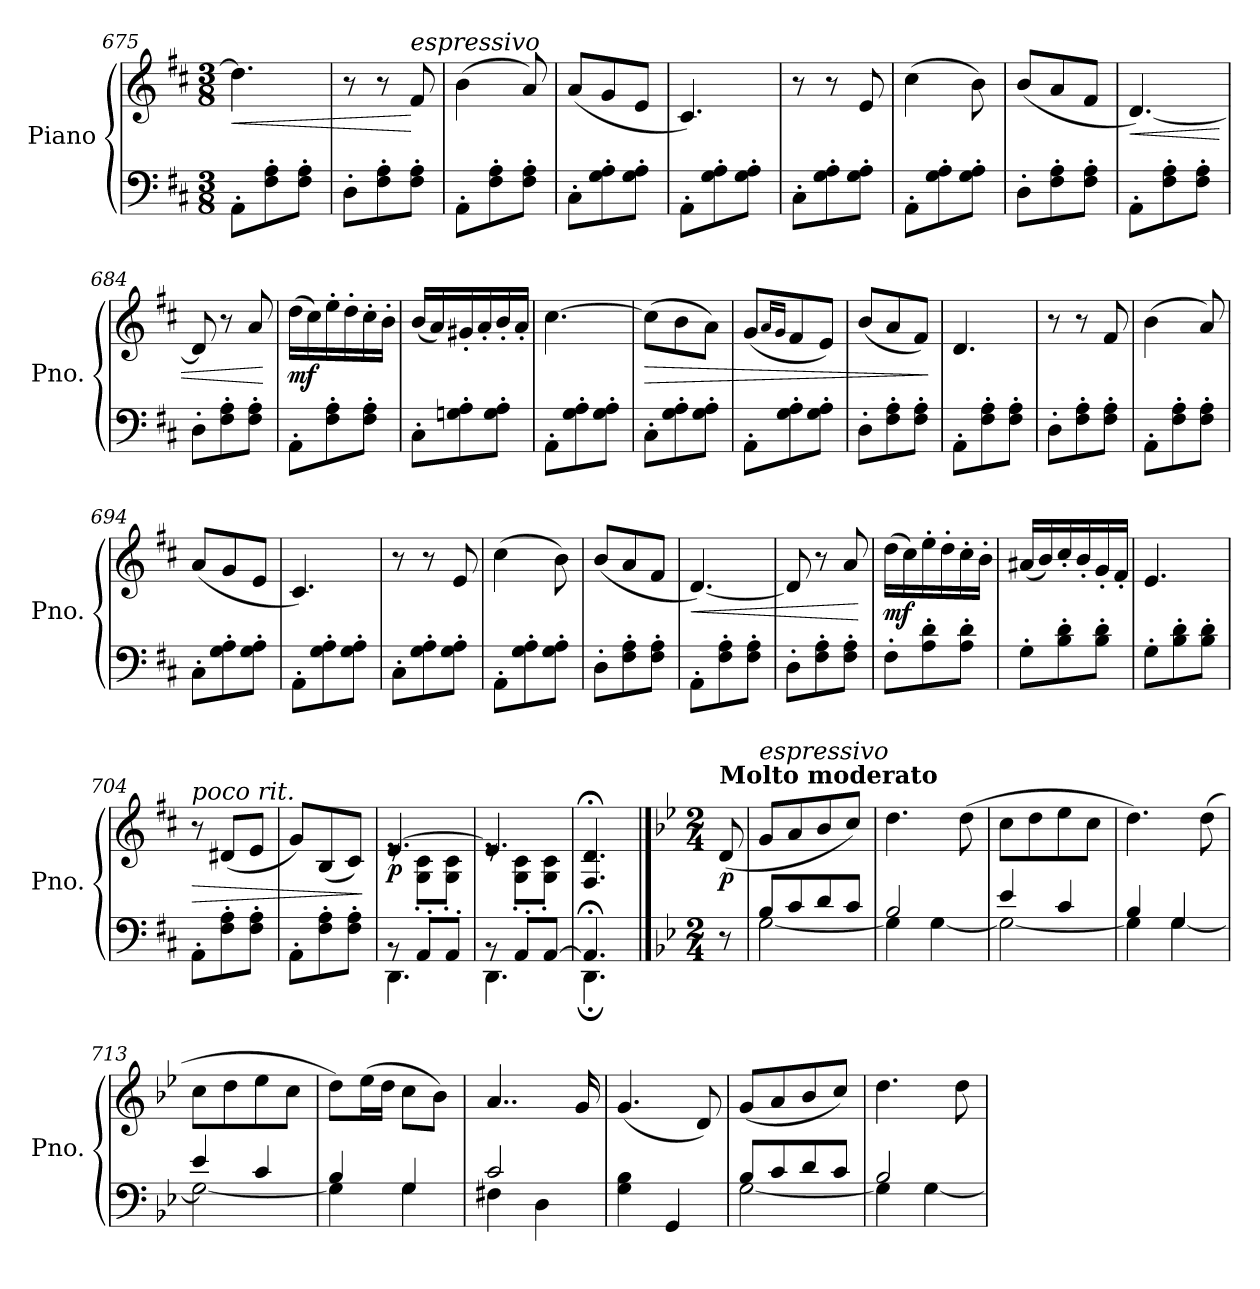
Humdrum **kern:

**kern	**kern	**dynam
*part1	*part1	*part1
*staff2	*staff1	*staff1/2
*I"Piano	*	*
*I'Pno.	*	*
*clefF4	*clefG2	*
*k[f#c#]	*k[f#c#]	*
*M3/8	*M3/8	*
=675	=675	=675
!	!	!LO:HP:b
8AA'\L	4.dd\]	<
8F#\' 8A\'	.	.
8F#\' 8A\'J	.	.
=676	=676	=676
8D'\L	8r	.
8F#\' 8A\'	8r	.
!	!LO:TX:a:i:t=espressivo	!
!	!	!LO:DY:n=1:b
8F#\' 8A\'J	8f#/	[ other-dynamics
=677	=677	=677
8AA'\L	(4b\	.
8F#\' 8A\'	.	.
8F#\' 8A\'J	8a/)	.
=678	=678	=678
8C#'\L	(8a/L	.
8G\' 8A\'	8g/	.
8G\' 8A\'J	8e/J	.
=679	=679	=679
8AA'\L	4.c#/)	.
8G\' 8A\'	.	.
8G\' 8A\'J	.	.
!!LO:LB:g=z
=680	=680	=680
8C#'\L	8r	.
8G\' 8A\'	8r	.
8G\' 8A\'J	8e/	.
=681	=681	=681
8AA'\L	(4cc#\	.
8G\' 8A\'	.	.
8G\' 8A\'J	8b\)	.
=682	=682	=682
8D'\L	(8b/L	.
8F#\' 8A\'	8a/	.
8F#\' 8A\'J	8f#/J	.
=683	=683	=683
!	!	!LO:HP:b
8AA'\L	[4.d/)	<
8F#\' 8A\'	.	.
8F#\' 8A\'J	.	.
=684	=684	=684
8D'\L	8d/]	.
8F#\' 8A\'	8r	.
8F#\' 8A\'J	8a/	.
.	.	[
=685	=685	=685
!	!	!LO:DY:b
8AA'\L	(16dd\LL	mf
.	16cc#\)	.
8F#\' 8A\'	16ee'\	.
.	16dd'\	.
8F#\' 8A\'J	16cc#'\	.
.	16b'\JJ	.
=686	=686	=686
8C#'\L	(16b/LL	.
.	16a/)	.
8Gn\' 8A\'	16g#X'/	.
.	16a'/	.
8G\' 8A\'J	16b'/	.
.	16a'/JJ	.
=687	=687	=687
8AA'\L	[4.cc#\	.
8G\' 8A\'	.	.
8G\' 8A\'J	.	.
=688	=688	=688
!	!	!LO:HP:b
8C#'\L	(8cc#\L]	>
8G\' 8A\'	8b\	.
8G\' 8A\'J	8a\J)	.
!!LO:LB:g=z
=689	=689	=689
8AA'\L	(8g/L	.
.	16qa/LL	.
.	16qg/JJ	.
8G\' 8A\'	8f#/	.
8G\' 8A\'J	8e/J)	.
=690	=690	=690
8D'\L	(8b/L	.
8F#\' 8A\'	8a/	.
8F#\' 8A\'J	8f#/J)	.
.	.	]
=691	=691	=691
8AA'\L	4.d/	.
8F#\' 8A\'	.	.
8F#\' 8A\'J	.	.
=692	=692	=692
8D'\L	8r	.
8F#\' 8A\'	8r	.
8F#\' 8A\'J	8f#/	.
=693	=693	=693
8AA'\L	(4b\	.
8F#\' 8A\'	.	.
8F#\' 8A\'J	8a/)	.
=694	=694	=694
8C#'\L	(8a/L	.
8G\' 8A\'	8g/	.
8G\' 8A\'J	8e/J	.
=695	=695	=695
8AA'\L	4.c#/)	.
8G\' 8A\'	.	.
8G\' 8A\'J	.	.
=696	=696	=696
8C#'\L	8r	.
8G\' 8A\'	8r	.
8G\' 8A\'J	8e/	.
=697	=697	=697
8AA'\L	(4cc#\	.
8G\' 8A\'	.	.
8G\' 8A\'J	8b\)	.
=698	=698	=698
8D'\L	(8b/L	.
8F#\' 8A\'	8a/	.
8F#\' 8A\'J	8f#/J	.
!!LO:LB:g=z
=699	=699	=699
!	!	!LO:HP:b
8AA'\L	[4.d/)	<
8F#\' 8A\'	.	.
8F#\' 8A\'J	.	.
=700	=700	=700
8D'\L	8d/]	.
8F#\' 8A\'	8r	.
8F#\' 8A\'J	8a/	.
.	.	[
=701	=701	=701
!	!	!LO:DY:b
8F#'\L	(16dd\LL	mf
.	16cc#\)	.
8A\' 8d\'	16ee'\	.
.	16dd'\	.
8A\' 8d\'J	16cc#'\	.
.	16b'\JJ	.
=702	=702	=702
8G'\L	(16a#X/LL	.
.	16b/)	.
8B\' 8d\'	16cc#'/	.
.	16b'/	.
8B\' 8d\'J	16g'/	.
.	16f#'/JJ	.
=703	=703	=703
8G'\L	4.e/	.
8B\' 8d\'	.	.
8B\' 8d\'J	.	.
=704	=704	=704
!	!LO:TX:a:i:t=poco rit.	!
!	!	!LO:HP:b
8AA'\L	8r	>
8F#\' 8A\'	(8d#X/L	.
8F#\' 8A\'J	8e/J	.
=705	=705	=705
8AA'\L	8g/L)	.
8F#\' 8A\'	(8B/	.
8F#\' 8A\'J	8c#/J)	.
.	.	]
=706	=706	=706
*^	*^	*
!	!	!	!	!LO:DY:b
8rBB	4.DD\	[4.e/	8re	p
8AA'/L	.	.	8G\' 8c#\'L	.
8AA'/J	.	.	8G\' 8c#\'J	.
=707	=707	=707	=707	=707
8rBB	4.DD\	4.e/]	8re	.
8AA'/L	.	.	8G\' 8c#\'L	.
[8AA/J	.	.	8G\' 8c#\'J	.
*	*	*v	*v	*
=708	=708	=708	=708
4.AA;</]	4.DD;\	4.F#/;< 4.d/;<	.
*v	*v	*	*
!!LO:PB:g=z
==708X2	==708X2	==708X2
*k[b-e-]	*k[b-e-]	*
*M2/4	*M2/4	*
*^	*	*
!	!	!LO:TX:a:B:t=Molto moderato	!
!	!	!	!LO:DY:b
*v	*v	*	*
8r	(8d/	p
=709	=709	=709
*^	*	*
!	!	!LO:TX:a:i:t=espressivo	!
8B-/L	[2G\	8g/L	.
8c/	.	8a/	.
8d/	.	8b-/	.
8c/J	.	8cc/J)	.
=710	=710	=710	=710
2B-/	4G\]	4.dd\	.
.	[4G\	.	.
.	.	(8dd\	.
=711	=711	=711	=711
4e-/	2G\_	8cc\L	.
.	.	8dd\	.
4c/	.	8ee-\	.
.	.	8cc\J	.
=712	=712	=712	=712
4B-/	4G\]	4.dd\)	.
4G/	[4G\	.	.
.	.	(8dd\	.
=713	=713	=713	=713
4e-/	2G\_	8cc\L	.
.	.	8dd\	.
4c/	.	8ee-\	.
.	.	8cc\J	.
=714	=714	=714	=714
4B-/	4G\]	8dd\L)	.
.	.	(16ee-\L	.
.	.	16dd\JJ	.
4G/	4G\	8cc\L	.
.	.	8b-\J)	.
=715	=715	=715	=715
2c/	4F#X\	4..a/	.
.	4D\	.	.
.	.	16g/	.
*v	*v	*	*
=716	=716	=716
4G\ 4B-\	(4.g/	.
4GG/	.	.
.	8d/)	.
=717	=717	=717
*^	*	*
8B-/L	[2G\	(8g/L	.
8c/	.	8a/	.
8d/	.	8b-/	.
8c/J	.	8cc/J)	.
!!LO:LB:g=z
=718	=718	=718	=718
2B-/	4G\]	4.dd\	.
.	[4G\	.	.
.	.	8dd\	.
*v	*v	*	*
=	=	=
*-	*-	*-
